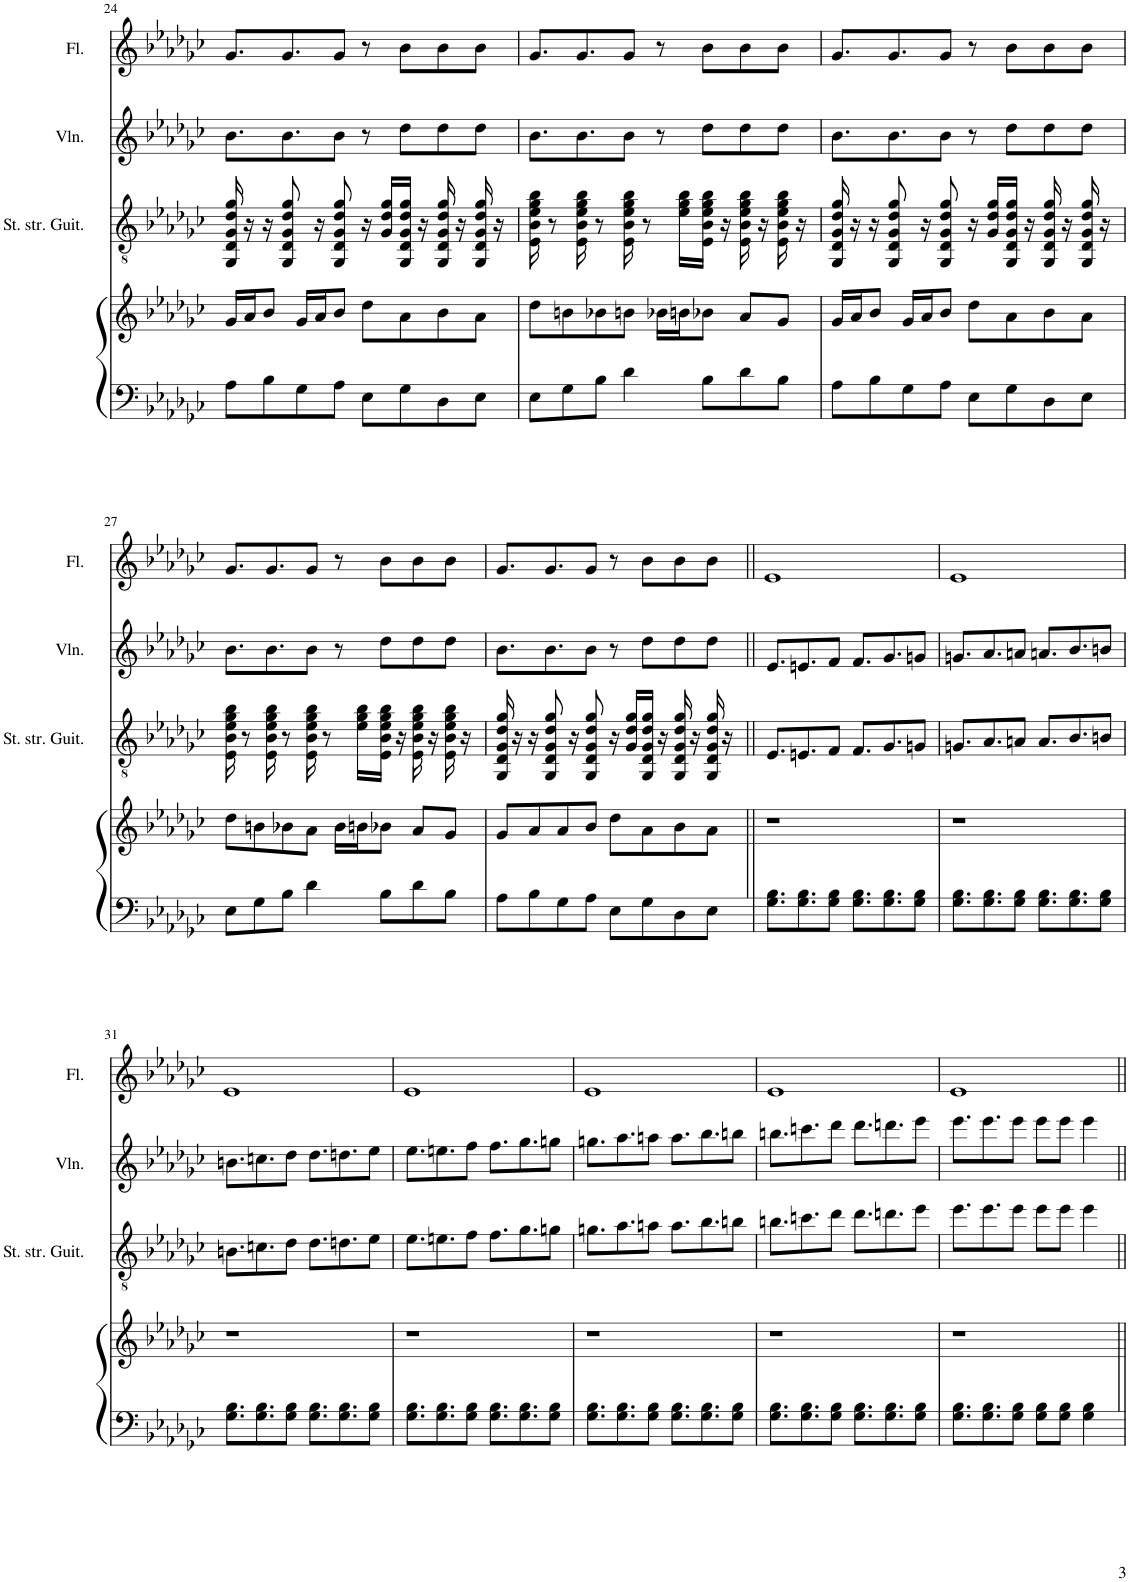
**kern	**kern	**kern	**kern	**kern
*part4	*part4	*part3	*part2	*part1
*staff5	*staff4	*staff3	*staff2	*staff1
*I"Piano	*	*I"Steel string Guitar	*I"Violin	*I"Flute
*I'Pno	*	*I'St. str. Guit.	*I'Vln.	*I'Fl.
!!LO:PB:g=z
*clefF4	*clefG2	*clefGv2	*clefG2	*clefG2
*k[b-e-a-d-g-c-]	*k[b-e-a-d-g-c-]	*k[b-e-a-d-g-c-]	*k[b-e-a-d-g-c-]	*k[b-e-a-d-g-c-]
*M4/4	*M4/4	*M4/4	*M4/4	*M4/4
=24	=24	=24	=24	=24
8A-\L	16g-/LL	16GG-/ 16D-/ 16G-/ 16d-/ 16g-/	8.b-\L	8.g-/L
.	16a-/J	16r	.	.
8B-\	8b-/J	16r	.	.
.	.	8GG-/ 8D-/ 8G-/ 8d-/ 8g-/	8.b-\	8.g-/
8G-\	16g-/LL	.	.	.
.	16a-/J	16r	.	.
8A-\J	8b-/J	8GG-/ 8D-/ 8G-/ 8d-/ 8g-/	8b-\J	8g-/J
8E-\L	8dd-\L	16r	8r	8r
.	.	16G-/ 16d-/ 16g-/LL	.	.
8G-\	8a-\	16GG-/ 16D-/ 16G-/ 16d-/ 16g-/JJ	8dd-\L	8b-\L
.	.	16r	.	.
8D-\	8b-\	16GG-/ 16D-/ 16G-/ 16d-/ 16g-/	8dd-\	8b-\
.	.	16r	.	.
8E-\J	8a-\J	16GG-/ 16D-/ 16G-/ 16d-/ 16g-/	8dd-\J	8b-\J
.	.	16r	.	.
=25	=25	=25	=25	=25
8E-\L	8dd-\L	16E-\ 16B-\ 16e-\ 16g-\ 16b-\	8.b-\L	8.g-/L
.	.	8r	.	.
8G-\	8bn\	.	.	.
.	.	16E-\ 16B-\ 16e-\ 16g-\ 16b-\	8.b-\	8.g-/
8B-\J	8b-X\	8r	.	.
4d-\	8bn\J	16E-\ 16B-\ 16e-\ 16g-\ 16b-\	8b-\J	8g-/J
.	.	8r	.	.
.	16b-X\LL	.	8r	8r
.	16bn\J	16e-\ 16g-\ 16b-\LL	.	.
8B-\L	8b-X\J	16E-\ 16B-\ 16e-\ 16g-\ 16b-\JJ	8dd-\L	8b-\L
.	.	16r	.	.
8d-\	8a-/L	16E-\ 16B-\ 16e-\ 16g-\ 16b-\	8dd-\	8b-\
.	.	16r	.	.
8B-\J	8g-/J	16E-\ 16B-\ 16e-\ 16g-\ 16b-\	8dd-\J	8b-\J
.	.	16r	.	.
=26	=26	=26	=26	=26
8A-\L	16g-/LL	16GG-/ 16D-/ 16G-/ 16d-/ 16g-/	8.b-\L	8.g-/L
.	16a-/J	16r	.	.
8B-\	8b-/J	16r	.	.
.	.	8GG-/ 8D-/ 8G-/ 8d-/ 8g-/	8.b-\	8.g-/
8G-\	16g-/LL	.	.	.
.	16a-/J	16r	.	.
8A-\J	8b-/J	8GG-/ 8D-/ 8G-/ 8d-/ 8g-/	8b-\J	8g-/J
8E-\L	8dd-\L	16r	8r	8r
.	.	16G-/ 16d-/ 16g-/LL	.	.
8G-\	8a-\	16GG-/ 16D-/ 16G-/ 16d-/ 16g-/JJ	8dd-\L	8b-\L
.	.	16r	.	.
8D-\	8b-\	16GG-/ 16D-/ 16G-/ 16d-/ 16g-/	8dd-\	8b-\
.	.	16r	.	.
8E-\J	8a-\J	16GG-/ 16D-/ 16G-/ 16d-/ 16g-/	8dd-\J	8b-\J
.	.	16r	.	.
!!LO:LB:g=z
=27	=27	=27	=27	=27
8E-\L	8dd-\L	16E-\ 16B-\ 16e-\ 16g-\ 16b-\	8.b-\L	8.g-/L
.	.	8r	.	.
8G-\	8bn\	.	.	.
.	.	16E-\ 16B-\ 16e-\ 16g-\ 16b-\	8.b-\	8.g-/
8B-\J	8b-X\	8r	.	.
4d-\	8a-\J	16E-\ 16B-\ 16e-\ 16g-\ 16b-\	8b-\J	8g-/J
.	.	8r	.	.
.	16b-\LL	.	8r	8r
.	16bn\J	16e-\ 16g-\ 16b-\LL	.	.
8B-\L	8b-X\J	16E-\ 16B-\ 16e-\ 16g-\ 16b-\JJ	8dd-\L	8b-\L
.	.	16r	.	.
8d-\	8a-/L	16E-\ 16B-\ 16e-\ 16g-\ 16b-\	8dd-\	8b-\
.	.	16r	.	.
8B-\J	8g-/J	16E-\ 16B-\ 16e-\ 16g-\ 16b-\	8dd-\J	8b-\J
.	.	16r	.	.
=28	=28	=28	=28	=28
8A-\L	8g-/L	16GG-/ 16D-/ 16G-/ 16d-/ 16g-/	8.b-\L	8.g-/L
.	.	16r	.	.
8B-\	8a-/	16r	.	.
.	.	8GG-/ 8D-/ 8G-/ 8d-/ 8g-/	8.b-\	8.g-/
8G-\	8a-/	.	.	.
.	.	16r	.	.
8A-\J	8b-/J	8GG-/ 8D-/ 8G-/ 8d-/ 8g-/	8b-\J	8g-/J
8E-\L	8dd-\L	16r	8r	8r
.	.	16G-/ 16d-/ 16g-/LL	.	.
8G-\	8a-\	16GG-/ 16D-/ 16G-/ 16d-/ 16g-/JJ	8dd-\L	8b-\L
.	.	16r	.	.
8D-\	8b-\	16GG-/ 16D-/ 16G-/ 16d-/ 16g-/	8dd-\	8b-\
.	.	16r	.	.
8E-\J	8a-\J	16GG-/ 16D-/ 16G-/ 16d-/ 16g-/	8dd-\J	8b-\J
.	.	16r	.	.
=29||	=29||	=29||	=29||	=29||
8.G-\ 8.B-\L	1r	8.E-/L	8.e-/L	1e-
8.G-\ 8.B-\	.	8.En/	8.en/	.
8G-\ 8B-\J	.	8F/J	8f/J	.
8.G-\ 8.B-\L	.	8.F/L	8.f/L	.
8.G-\ 8.B-\	.	8.G-/	8.g-/	.
8G-\ 8B-\J	.	8Gn/J	8gn/J	.
=30	=30	=30	=30	=30
8.G-\ 8.B-\L	1r	8.Gn/L	8.gn/L	1e-
8.G-\ 8.B-\	.	8.A-/	8.a-/	.
8G-\ 8B-\J	.	8An/J	8an/J	.
8.G-\ 8.B-\L	.	8.A/L	8.an/L	.
8.G-\ 8.B-\	.	8.B-/	8.b-/	.
8G-\ 8B-\J	.	8Bn/J	8bn/J	.
!!LO:LB:g=z
=31	=31	=31	=31	=31
8.G-\ 8.B-\L	1r	8.Bn\L	8.bn\L	1e-
8.G-\ 8.B-\	.	8.cn\	8.ccn\	.
8G-\ 8B-\J	.	8d-\J	8dd-\J	.
8.G-\ 8.B-\L	.	8.d-\L	8.dd-\L	.
8.G-\ 8.B-\	.	8.dn\	8.ddn\	.
8G-\ 8B-\J	.	8e-\J	8ee-\J	.
=32	=32	=32	=32	=32
8.G-\ 8.B-\L	1r	8.e-\L	8.ee-\L	1e-
8.G-\ 8.B-\	.	8.en\	8.een\	.
8G-\ 8B-\J	.	8f\J	8ff\J	.
8.G-\ 8.B-\L	.	8.f\L	8.ff\L	.
8.G-\ 8.B-\	.	8.g-\	8.gg-\	.
8G-\ 8B-\J	.	8gn\J	8ggn\J	.
=33	=33	=33	=33	=33
8.G-\ 8.B-\L	1r	8.gn\L	8.ggn\L	1e-
8.G-\ 8.B-\	.	8.a-\	8.aa-\	.
8G-\ 8B-\J	.	8an\J	8aan\J	.
8.G-\ 8.B-\L	.	8.a\L	8.aa\L	.
8.G-\ 8.B-\	.	8.b-\	8.bb-\	.
8G-\ 8B-\J	.	8bn\J	8bbn\J	.
=34	=34	=34	=34	=34
8.G-\ 8.B-\L	1r	8.bn\L	8.bbn\L	1e-
8.G-\ 8.B-\	.	8.ccn\	8.cccn\	.
8G-\ 8B-\J	.	8dd-\J	8ddd-\J	.
8.G-\ 8.B-\L	.	8.dd-\L	8.ddd-\L	.
8.G-\ 8.B-\	.	8.ddn\	8.dddn\	.
8G-\ 8B-\J	.	8ee-\J	8eee-\J	.
=35	=35	=35	=35	=35
8.G-\ 8.B-\L	1r	8.ee-\L	8.eee-\L	1e-
8.G-\ 8.B-\	.	8.ee-\	8.eee-\	.
8G-\ 8B-\J	.	8ee-\J	8eee-\J	.
8G-\ 8B-\L	.	8ee-\L	8eee-\L	.
8G-\ 8B-\J	.	8ee-\J	8eee-\J	.
4G-\ 4B-\	.	4ee-\	4eee-\	.
=||	=||	=||	=||	=||
*-	*-	*-	*-	*-
